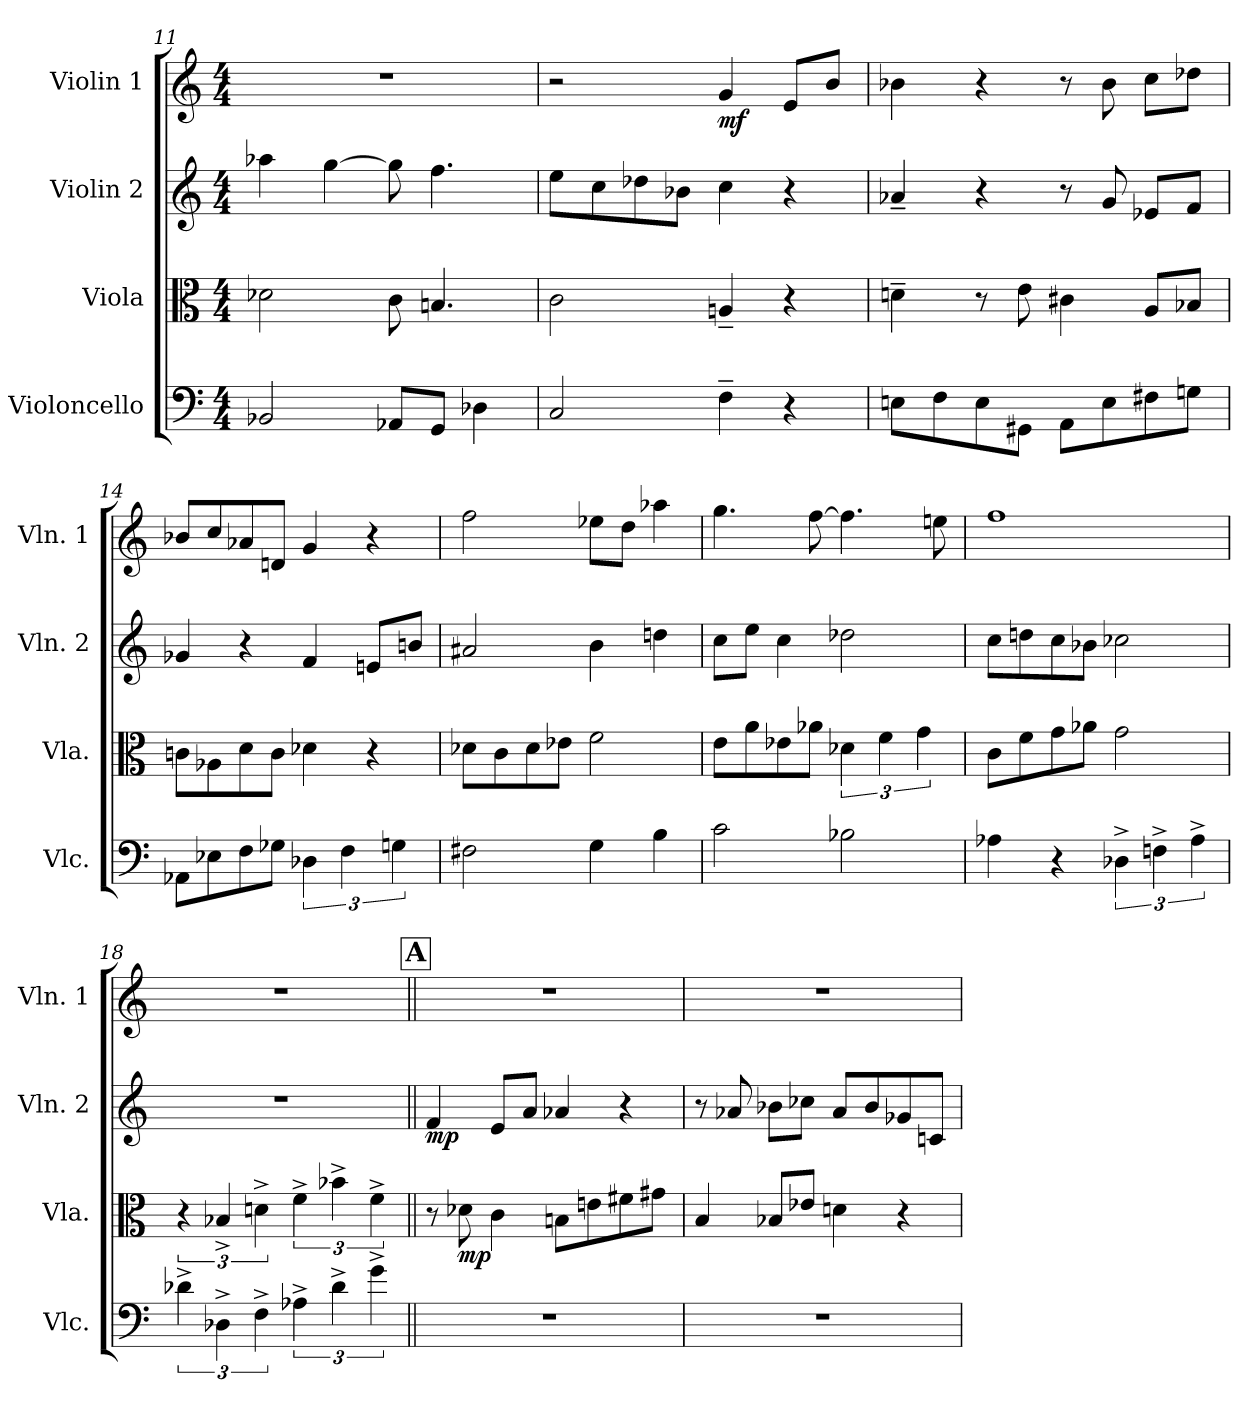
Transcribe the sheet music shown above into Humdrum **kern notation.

**kern	**kern	**dynam	**kern	**dynam	**kern	**dynam
*part4	*part3	*part3	*part2	*part2	*part1	*part1
*staff4	*staff3	*staff3	*staff2	*staff2	*staff1	*staff1
*I"Violoncello	*I"Viola	*	*I"Violin 2	*	*I"Violin 1	*
*I'Vlc.	*I'Vla.	*	*I'Vln. 2	*	*I'Vln. 1	*
!!LO:LB:g=z
*clefF4	*clefC3	*	*clefG2	*	*clefG2	*
*k[]	*k[]	*	*k[]	*	*k[]	*
*C:	*C:	*	*C:	*	*C:	*
*M4/4	*M4/4	*	*M4/4	*	*M4/4	*
=11	=11	=11	=11	=11	=11	=11
2BB-X/	2d-X\	.	4aa-X\	.	1r	.
.	.	.	[4gg\	.	.	.
8AA-X/L	8c\	.	8gg\]	.	.	.
8GG/J	4.Bn/	.	4.ff\	.	.	.
4D-X\	.	.	.	.	.	.
=12	=12	=12	=12	=12	=12	=12
2C/	2c\	.	8ee\L	.	2r	.
.	.	.	8cc\	.	.	.
.	.	.	8dd-X\	.	.	.
.	.	.	8b-X\J	.	.	.
!	!	!	!	!	!	!LO:DY:b
4F~\	4An~/	.	4cc\	.	4g/	mf
4r	4r	.	4r	.	8e/L	.
.	.	.	.	.	8b/J	.
=13	=13	=13	=13	=13	=13	=13
8En\L	4dn~\	.	4a-X~/	.	4b-X\	.
8F\	.	.	.	.	.	.
8E\	8r	.	4r	.	4r	.
8GG#X\J	8e\	.	.	.	.	.
8AA\L	4c#X\	.	8r	.	8r	.
8E\	.	.	8g/	.	8b-\	.
8F#X\	8A/L	.	8e-X/L	.	8cc\L	.
8Gn\J	8B-X/J	.	8f/J	.	8dd-X\J	.
=14	=14	=14	=14	=14	=14	=14
8AA-X\L	8cn\L	.	4g-X/	.	8b-X/L	.
8E-X\	8A-X\	.	.	.	8cc/	.
8F\	8d\	.	4r	.	8a-X/	.
8G-X\J	8c\J	.	.	.	8dn/J	.
6D-X\	4d-X\	.	4f/	.	4g/	.
6F\	.	.	.	.	.	.
.	4r	.	8en/L	.	4r	.
6Gn\	.	.	.	.	.	.
.	.	.	8bn/J	.	.	.
=15	=15	=15	=15	=15	=15	=15
2F#X\	8d-X\L	.	2a#X/	.	2ff\	.
.	8c\	.	.	.	.	.
.	8d-\	.	.	.	.	.
.	8e-X\J	.	.	.	.	.
4G\	2f\	.	4b\	.	8ee-X\L	.
.	.	.	.	.	8dd\J	.
4B\	.	.	4ddn\	.	4aa-X\	.
!!LO:PB:g=z
=16	=16	=16	=16	=16	=16	=16
2c\	8e\L	.	8cc\L	.	4.gg\	.
.	8a\	.	8ee\J	.	.	.
.	8e-X\	.	4cc\	.	.	.
.	8a-X\J	.	.	.	[8ff\	.
2B-X\	6d-X\	.	2dd-X\	.	4.ff\]	.
.	6f\	.	.	.	.	.
.	6g\	.	.	.	.	.
.	.	.	.	.	8een\	.
=17	=17	=17	=17	=17	=17	=17
4A-X\	8c\L	.	8cc\L	.	1ff	.
.	8f\	.	8ddn\	.	.	.
4r	8g\	.	8cc\	.	.	.
.	8a-X\J	.	8b-X\J	.	.	.
6D-X^\	2g\	.	2cc-X\	.	.	.
6Fn^\	.	.	.	.	.	.
6A-^\	.	.	.	.	.	.
=18	=18	=18	=18	=18	=18	=18
6d-X^\	6r	.	1r	.	1r	.
6D-X^\	6B-X^/	.	.	.	.	.
6F^\	6dn^\	.	.	.	.	.
6A-X^\	6f^\	.	.	.	.	.
6d-^\	6b-X^\	.	.	.	.	.
6g^\	6f^\	.	.	.	.	.
!!LO:REH:place=s1:a:t=A
=19||	=19||	=19||	=19||	=19||	=19||	=19||
!	!	!	!	!LO:DY:b	!	!
1r	8r	.	4f/	mp	1r	.
!	!	!LO:DY:b	!	!	!	!
.	8d-X\	mp	.	.	.	.
.	4c\	.	8e/L	.	.	.
.	.	.	8a/J	.	.	.
.	8Bn\L	.	4a-X/	.	.	.
.	8en\	.	.	.	.	.
.	8f#X\	.	4r	.	.	.
.	8g#X\J	.	.	.	.	.
!!LO:LB:g=z
=20	=20	=20	=20	=20	=20	=20
1r	4B/	.	8r	.	1r	.
.	.	.	8a-X/	.	.	.
.	8B-X/L	.	8b-X\L	.	.	.
.	8e-X/J	.	8cc-X\J	.	.	.
.	4dn\	.	8a-/L	.	.	.
.	.	.	8b-/	.	.	.
.	4r	.	8g-X/	.	.	.
.	.	.	8cn/J	.	.	.
=	=	=	=	=	=	=
*-	*-	*-	*-	*-	*-	*-
